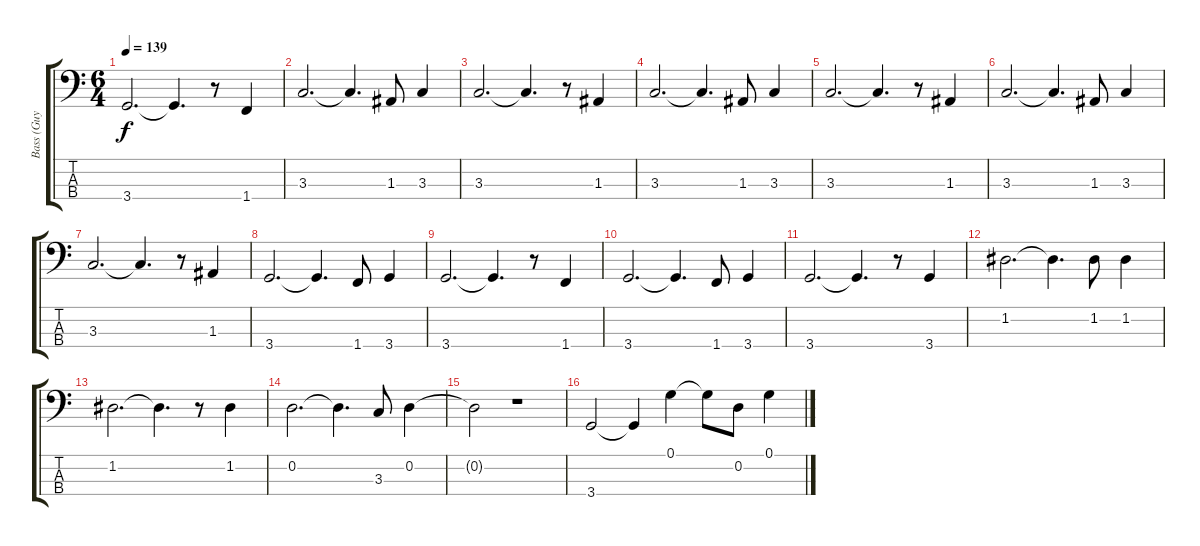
\track ("Bass (Guy Pratt)" "Bass (Guy ") {instrument electricbassfinger}
\staff {score tabs}
\tuning (G2 D2 A1 E1) {hide}
\ts (6 4)
\tempo 139
\clef f4
\ks c
3.4.2{d dy f} 3.4{t}.4{d} r.8 1.4.4 |
3.3.2{d} 3.3{t}.4{d} 1.3.8 3.3.4 |
3.3.2{d} 3.3{t}.4{d} r.8 1.3.4 |
3.3.2{d} 3.3{t}.4{d} 1.3.8 3.3.4 |
3.3.2{d} 3.3{t}.4{d} r.8 1.3.4 |
3.3.2{d} 3.3{t}.4{d} 1.3.8 3.3.4 |
3.3.2{d} 3.3{t}.4{d} r.8 1.3.4 |
3.4.2{d} 3.4{t}.4{d} 1.4.8 3.4.4 |
3.4.2{d} 3.4{t}.4{d} r.8 1.4.4 |
3.4.2{d} 3.4{t}.4{d} 1.4.8 3.4.4 |
3.4.2{d} 3.4{t}.4{d} r.8 3.4.4 |
1.2.2{d} 1.2{t}.4{d} 1.2.8 1.2.4 |
1.2.2{d} 1.2{t}.4{d} r.8 1.2.4 |
0.2.2{d} 0.2{t}.4{d} 3.3.8 0.2.4 |
0.2{t}.2 r.1 |
3.4.2 3.4{t}.4 0.1.4 0.1{t}.8 0.2.8 0.1.4
